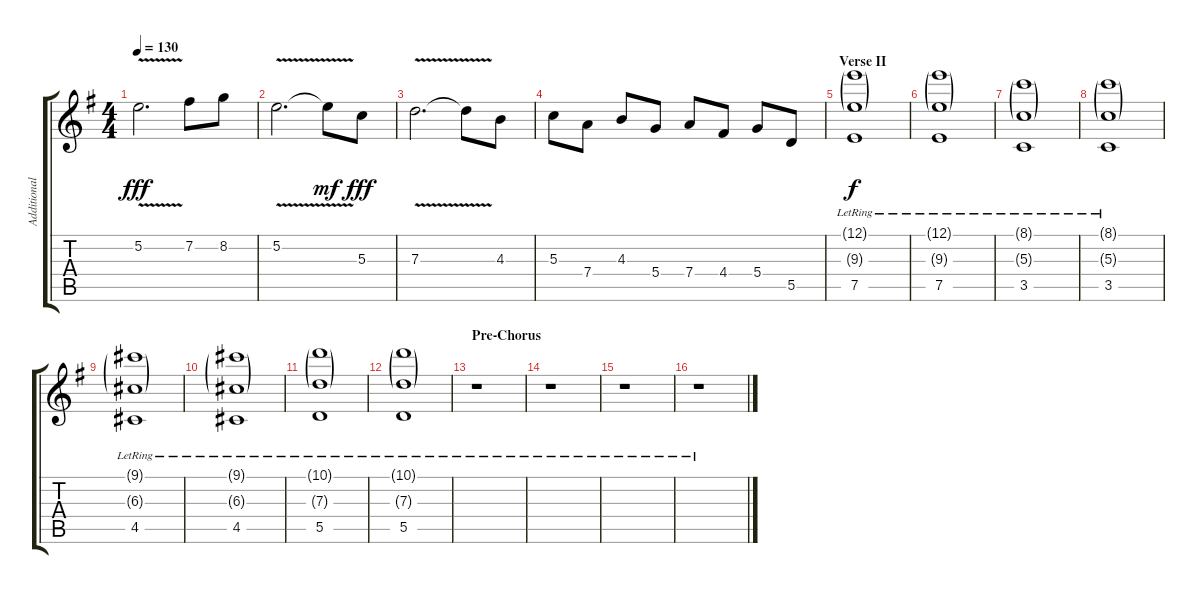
\track ("Additional/Lead Acoustic Guitar (C)" "Additional") {instrument acousticguitarsteel}
\staff {score tabs}
\tuning (E4 B3 G3 D3 A2 E2) {hide}
\ts (4 4)
\tempo 130
\clef g2
\ks eminor
5.2{v}.2{d dy fff} 7.2.8 8.2.8 |
5.2{v}.2{d} 5.2{t}.8{dy mf} 5.3.8{dy fff} |
7.3{v}.2{d} 7.3{t}.8 4.3.8 |
5.3.8 7.4.8 4.3.8 5.4.8 7.4.8 4.4.8 5.4.8 5.5.8 |
\section ("" "Verse II")
(12.1{g lr} 9.3{g lr} 7.5{lr}).1{dy f} |
(12.1{g lr} 9.3{g lr} 7.5{lr}).1 |
(8.1{g lr} 5.3{g lr} 3.5{lr}).1 |
(8.1{g lr} 5.3{g lr} 3.5{lr}).1 |
(9.1{g lr} 6.3{g lr} 4.5{lr}).1 |
(9.1{g lr} 6.3{g lr} 4.5{lr}).1 |
(10.1{g lr} 7.3{g lr} 5.5{lr}).1 |
(10.1{g lr} 7.3{g lr} 5.5{lr}).1 |
\section ("" "Pre-Chorus")
r.1 |
r.1 |
r.1 |
r.1
